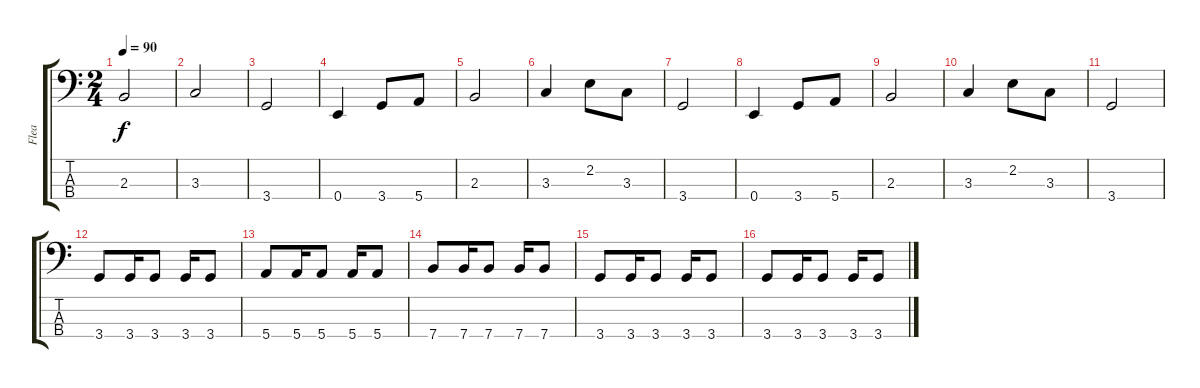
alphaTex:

\track ("Flea" "Flea") {instrument electricbassfinger}
\staff {score tabs}
\tuning (G2 D2 A1 E1) {hide}
\ts (2 4)
\tempo 90
\clef f4
\ks c
2.3.2{dy f} |
3.3.2 |
3.4.2 |
0.4.4 3.4.8 5.4.8 |
2.3.2 |
3.3.4 2.2.8 3.3.8 |
3.4.2 |
0.4.4 3.4.8 5.4.8 |
2.3.2 |
3.3.4 2.2.8 3.3.8 |
3.4.2 |
3.4.8 3.4.16 3.4.8 3.4.16 3.4.8 |
5.4.8 5.4.16 5.4.8 5.4.16 5.4.8 |
7.4.8 7.4.16 7.4.8 7.4.16 7.4.8 |
3.4.8 3.4.16 3.4.8 3.4.16 3.4.8 |
3.4.8 3.4.16 3.4.8 3.4.16 3.4.8
